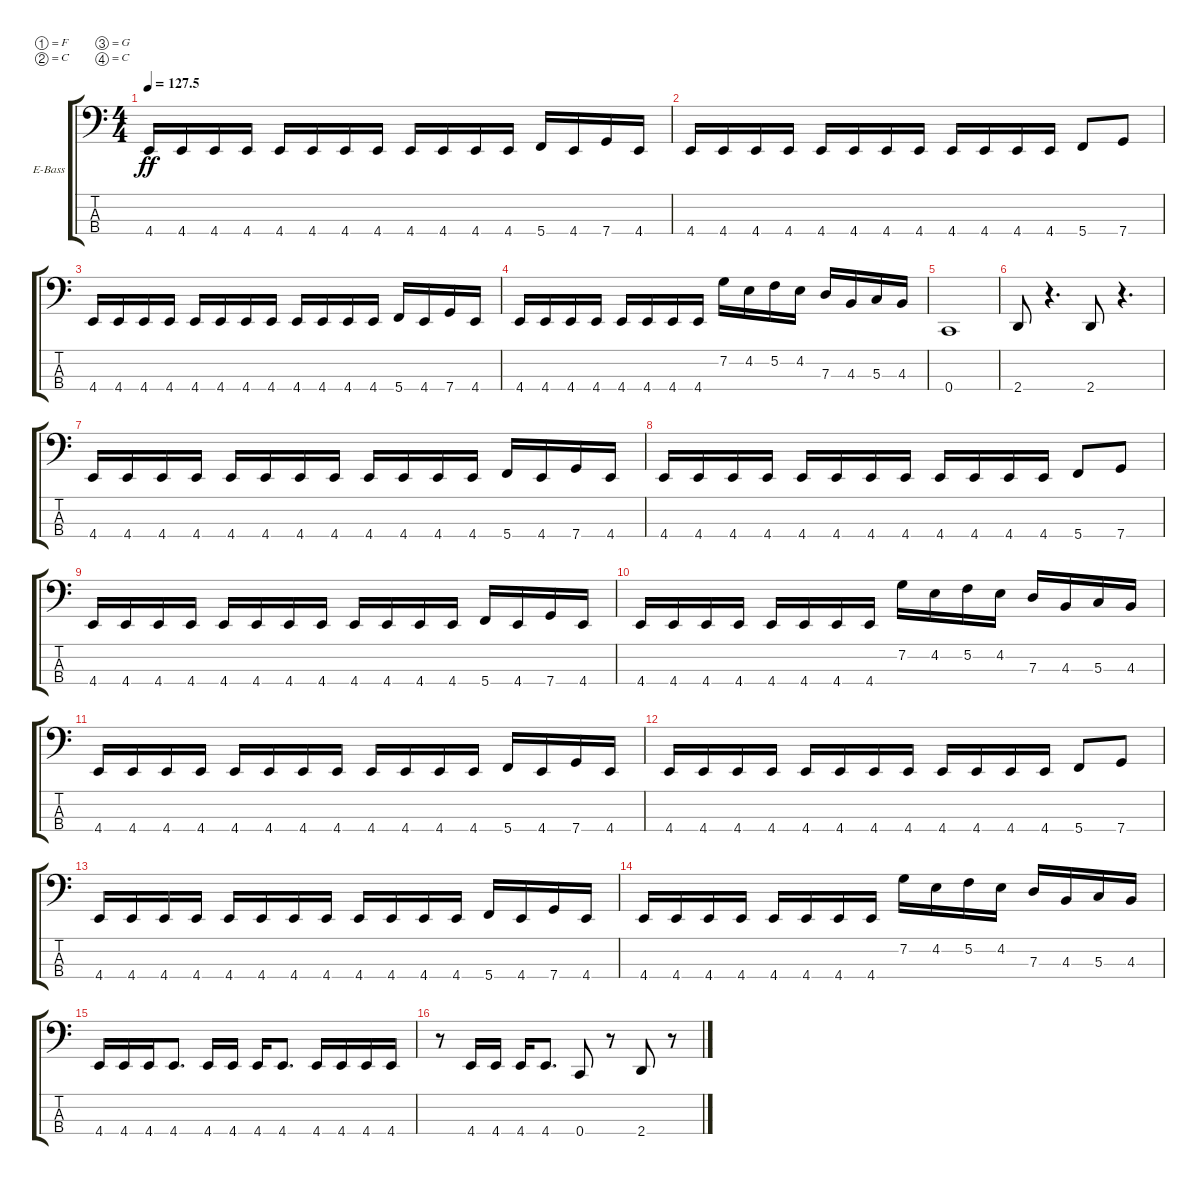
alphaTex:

\defaultSystemsLayout 4
\bracketExtendMode groupsimilarinstruments
\firstSystemTrackNameOrientation horizontal
\otherSystemsTrackNameOrientation horizontal
\track ("Electric Bass" "E-Bass") {instrument electricbassfinger}
\staff {score tabs}
\tuning (F2 C2 G1 C1)
\ts (4 4)
\tempo
127.5
\accidentals auto
\clef f4
\ottava regular
\simile none
\ks c
4.4.16{dy ff} 4.4.16 4.4.16 4.4.16 4.4.16 4.4.16 4.4.16 4.4.16 4.4.16 4.4.16 4.4.16 4.4.16 5.4.16 4.4.16 7.4.16 4.4.16 |
4.4.16 4.4.16 4.4.16 4.4.16 4.4.16 4.4.16 4.4.16 4.4.16 4.4.16 4.4.16 4.4.16 4.4.16 5.4.8 7.4.8 |
4.4.16 4.4.16 4.4.16 4.4.16 4.4.16 4.4.16 4.4.16 4.4.16 4.4.16 4.4.16 4.4.16 4.4.16 5.4.16 4.4.16 7.4.16 4.4.16 |
4.4.16 4.4.16 4.4.16 4.4.16 4.4.16 4.4.16 4.4.16 4.4.16 7.2.16 4.2.16 5.2.16 4.2.16 7.3.16 4.3.16 5.3.16 4.3.16 |
0.4.1 |
2.4.8 r.4{d} 2.4.8 r.4{d} |
4.4.16 4.4.16 4.4.16 4.4.16 4.4.16 4.4.16 4.4.16 4.4.16 4.4.16 4.4.16 4.4.16 4.4.16 5.4.16 4.4.16 7.4.16 4.4.16 |
4.4.16 4.4.16 4.4.16 4.4.16 4.4.16 4.4.16 4.4.16 4.4.16 4.4.16 4.4.16 4.4.16 4.4.16 5.4.8 7.4.8 |
4.4.16 4.4.16 4.4.16 4.4.16 4.4.16 4.4.16 4.4.16 4.4.16 4.4.16 4.4.16 4.4.16 4.4.16 5.4.16 4.4.16 7.4.16 4.4.16 |
4.4.16 4.4.16 4.4.16 4.4.16 4.4.16 4.4.16 4.4.16 4.4.16 7.2.16 4.2.16 5.2.16 4.2.16 7.3.16 4.3.16 5.3.16 4.3.16 |
4.4.16 4.4.16 4.4.16 4.4.16 4.4.16 4.4.16 4.4.16 4.4.16 4.4.16 4.4.16 4.4.16 4.4.16 5.4.16 4.4.16 7.4.16 4.4.16 |
4.4.16 4.4.16 4.4.16 4.4.16 4.4.16 4.4.16 4.4.16 4.4.16 4.4.16 4.4.16 4.4.16 4.4.16 5.4.8 7.4.8 |
4.4.16 4.4.16 4.4.16 4.4.16 4.4.16 4.4.16 4.4.16 4.4.16 4.4.16 4.4.16 4.4.16 4.4.16 5.4.16 4.4.16 7.4.16 4.4.16 |
4.4.16 4.4.16 4.4.16 4.4.16 4.4.16 4.4.16 4.4.16 4.4.16 7.2.16 4.2.16 5.2.16 4.2.16 7.3.16 4.3.16 5.3.16 4.3.16 |
4.4.16 4.4.16 4.4.16 4.4.8{d} 4.4.16 4.4.16 4.4.16 4.4.8{d} 4.4.16 4.4.16 4.4.16 4.4.16 |
r.8 4.4.16 4.4.16 4.4.16 4.4.8{d} 0.4.8 r.8 2.4.8 r.8
